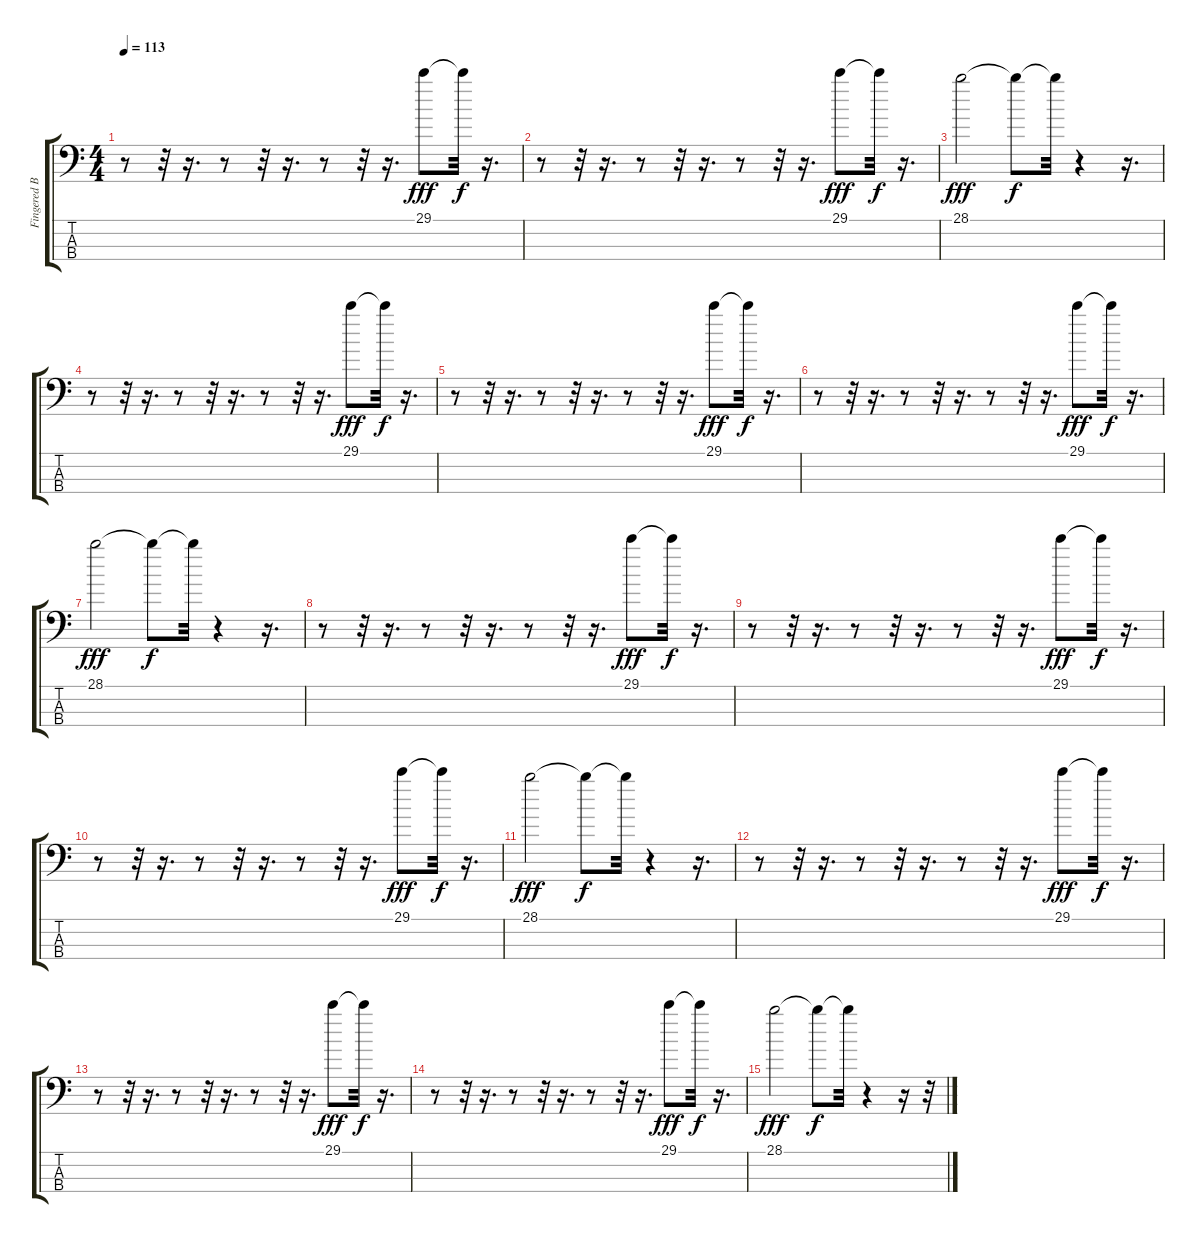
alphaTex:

\track ("Fingered Bass" "Fingered B") {instrument electricbassfinger}
\staff {score tabs}
\tuning (G2 D2 A1 E1) {hide}
\ts (4 4)
\tempo 113
\clef f4
\ks c
r.8{dy f} r.32 r.16{d} r.8 r.32 r.16{d} r.8 r.32 r.16{d} 29.1.8{dy fff} 29.1{t}.32{dy f} r.16{d} |
r.8 r.32 r.16{d} r.8 r.32 r.16{d} r.8 r.32 r.16{d} 29.1.8{dy fff} 29.1{t}.32{dy f} r.16{d} |
28.1.2{dy fff} 28.1{t}.8{dy f} 28.1{t}.32 r.4 r.16{d} |
r.8 r.32 r.16{d} r.8 r.32 r.16{d} r.8 r.32 r.16{d} 29.1.8{dy fff} 29.1{t}.32{dy f} r.16{d} |
r.8 r.32 r.16{d} r.8 r.32 r.16{d} r.8 r.32 r.16{d} 29.1.8{dy fff} 29.1{t}.32{dy f} r.16{d} |
r.8 r.32 r.16{d} r.8 r.32 r.16{d} r.8 r.32 r.16{d} 29.1.8{dy fff} 29.1{t}.32{dy f} r.16{d} |
28.1.2{dy fff} 28.1{t}.8{dy f} 28.1{t}.32 r.4 r.16{d} |
r.8 r.32 r.16{d} r.8{volume 12} r.32 r.16{d} r.8{volume 11} r.32 r.16{d} 29.1.8{dy fff volume 11} 29.1{t}.32{dy f} r.16{d} |
r.8{volume 10} r.32 r.16{d} r.8{volume 10} r.32 r.16{d} r.8{volume 10} r.32 r.16{d} 29.1.8{dy fff volume 9} 29.1{t}.32{dy f} r.16{d} |
r.8{volume 9} r.32 r.16{d} r.8{volume 9} r.32 r.16{d} r.8{volume 8} r.32 r.16{d} 29.1.8{dy fff volume 8} 29.1{t}.32{dy f} r.16{d} |
28.1.2{dy fff volume 8} 28.1{t}.8{dy f} 28.1{t}.32 r.4 r.16{d} |
r.8{volume 6} r.32 r.16{d} r.8{volume 6} r.32 r.16{d} r.8{volume 5} r.32 r.16{d} 29.1.8{dy fff volume 5} 29.1{t}.32{dy f} r.16{d} |
r.8{volume 4} r.32 r.16{d} r.8{volume 4} r.32 r.16{d} r.8{volume 4} r.32 r.16{d} 29.1.8{dy fff volume 3} 29.1{t}.32{dy f} r.16{d} |
r.8{volume 3} r.32 r.16{d} r.8{volume 3} r.32 r.16{d} r.8{volume 2} r.32 r.16{d} 29.1.8{dy fff volume 2} 29.1{t}.32{dy f} r.16{d} |
28.1.2{dy fff volume 2} 28.1{t}.8{dy f} 28.1{t}.32 r.4 r.16 r.32
